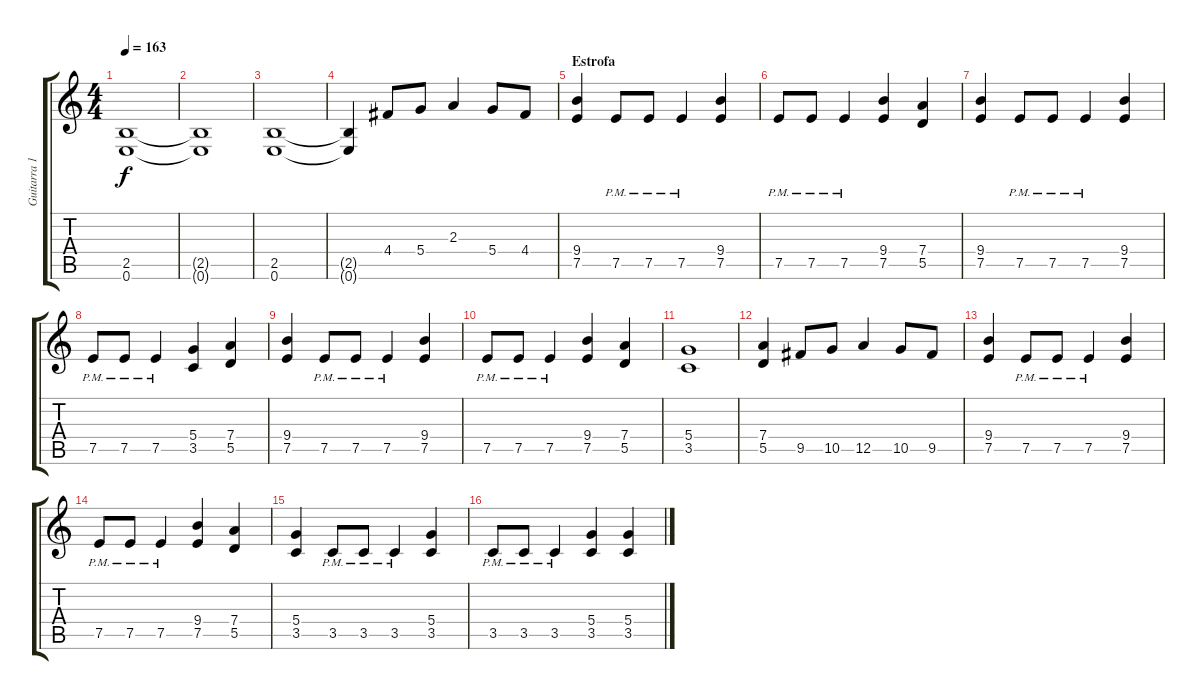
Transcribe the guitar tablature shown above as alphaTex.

\track ("Guitarra 1" "Guitarra 1") {instrument distortionguitar}
\staff {score tabs}
\tuning (E4 B3 G3 D3 A2 E2) {hide}
\ts (4 4)
\tempo 163
\clef g2
\ks c
(2.5 0.6).1{dy f instrument distortionguitar} |
(2.5{t} 0.6{t}).1 |
(2.5 0.6).1 |
(2.5{t} 0.6{t}).4 4.4.8 5.4.8 2.3.4 5.4.8 4.4.8 |
\section ("" "Estrofa")
(9.4 7.5).4 7.5{pm}.8 7.5{pm}.8 7.5{pm}.4 (9.4 7.5).4 |
7.5{pm}.8 7.5{pm}.8 7.5{pm}.4 (9.4 7.5).4 (7.4 5.5).4 |
(9.4 7.5).4 7.5{pm}.8 7.5{pm}.8 7.5{pm}.4 (9.4 7.5).4 |
7.5{pm}.8 7.5{pm}.8 7.5{pm}.4 (5.4 3.5).4 (7.4 5.5).4 |
(9.4 7.5).4 7.5{pm}.8 7.5{pm}.8 7.5{pm}.4 (9.4 7.5).4 |
7.5{pm}.8 7.5{pm}.8 7.5{pm}.4 (9.4 7.5).4 (7.4 5.5).4 |
(5.4 3.5).1 |
(7.4 5.5).4 9.5.8 10.5.8 12.5.4 10.5.8 9.5.8 |
(9.4 7.5).4 7.5{pm}.8 7.5{pm}.8 7.5{pm}.4 (9.4 7.5).4 |
7.5{pm}.8 7.5{pm}.8 7.5{pm}.4 (9.4 7.5).4 (7.4 5.5).4 |
(5.4 3.5).4 3.5{pm}.8 3.5{pm}.8 3.5{pm}.4 (5.4 3.5).4 |
3.5{pm}.8 3.5{pm}.8 3.5{pm}.4 (5.4 3.5).4 (5.4 3.5).4
